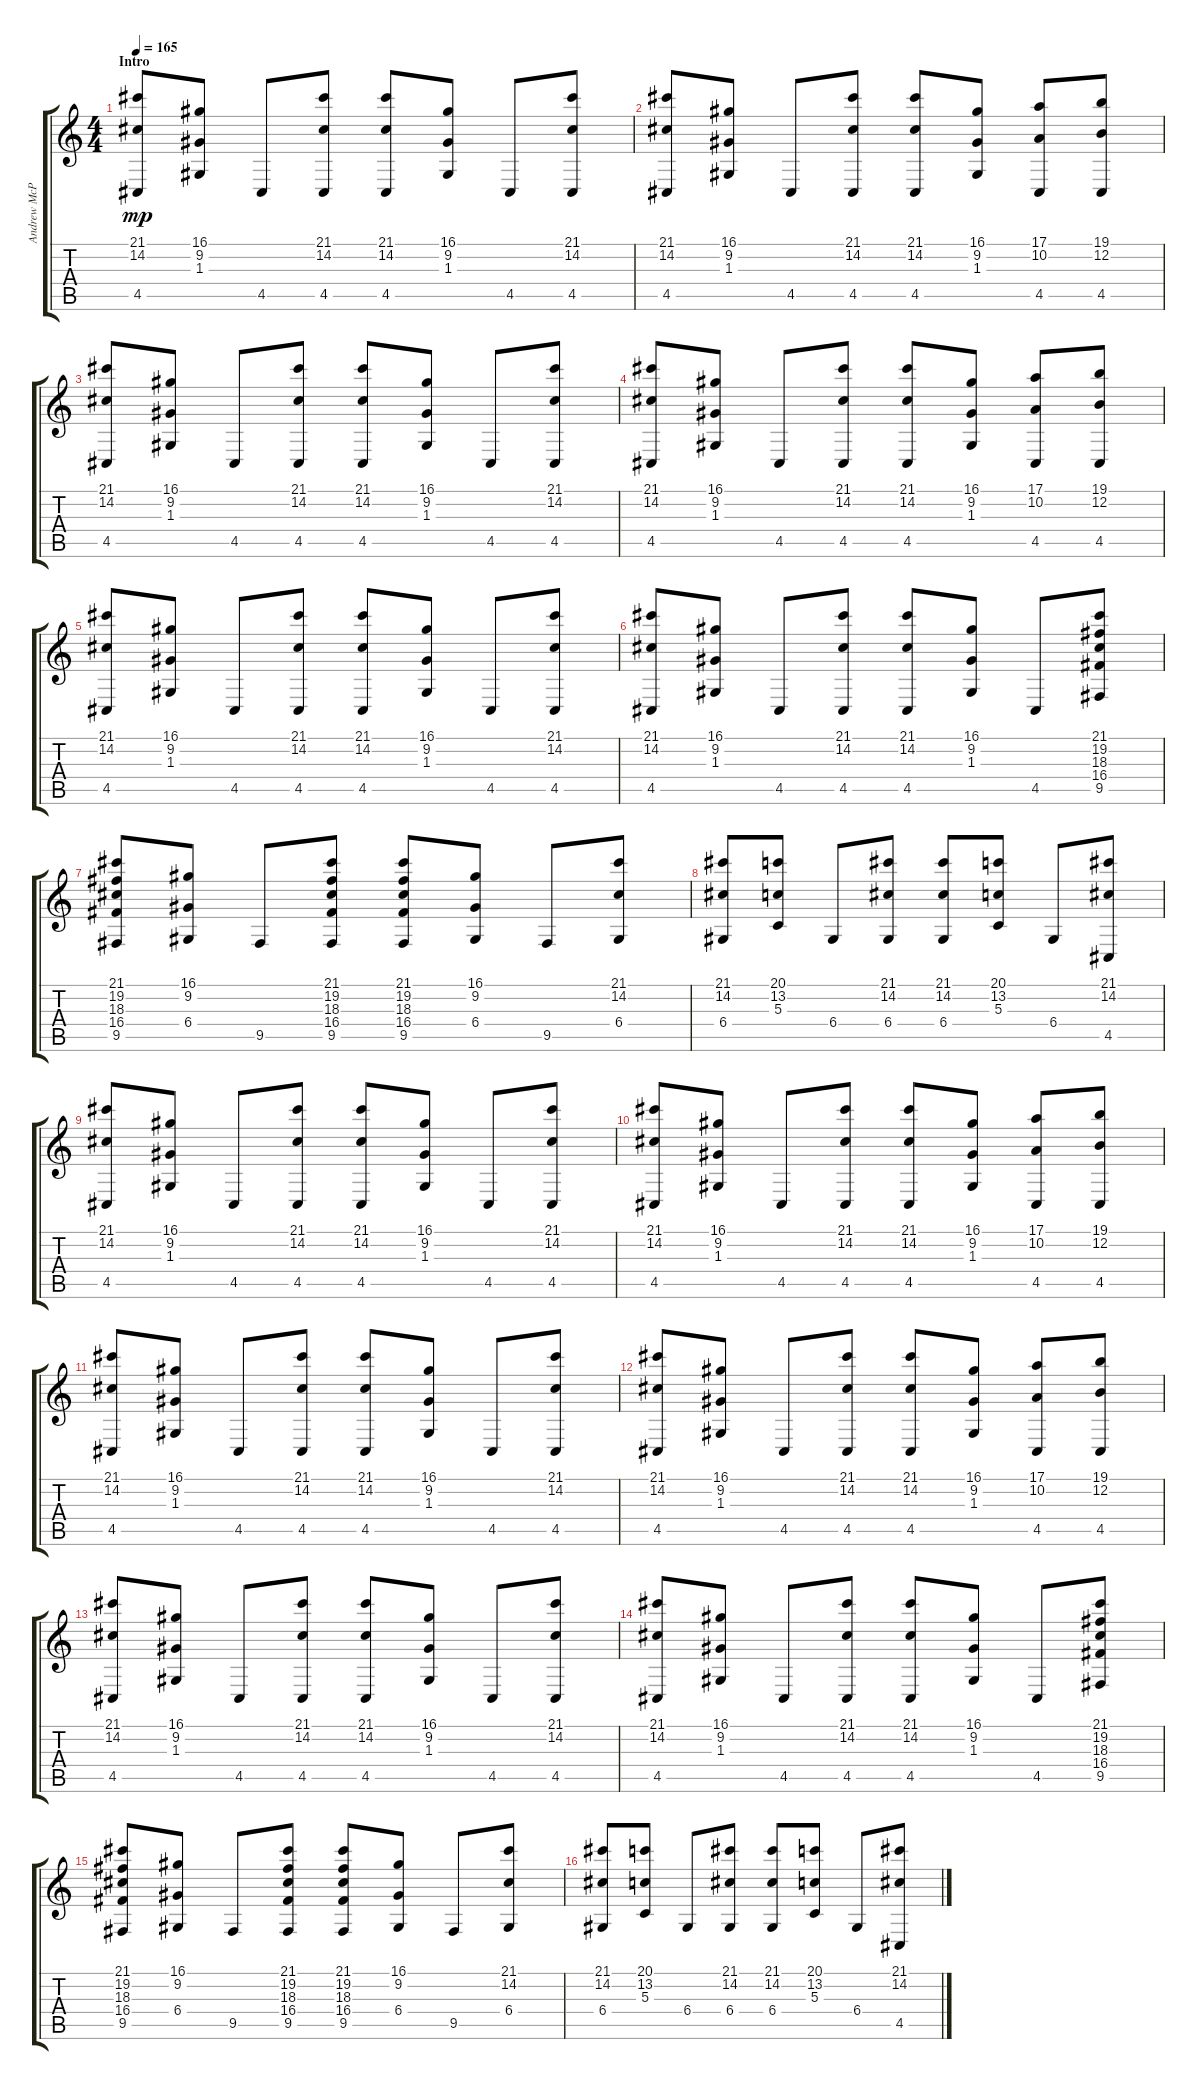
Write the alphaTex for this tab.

\track ("Andrew McPauls (Keyb)" "Andrew McP") {instrument stringensemble1}
\staff {score tabs}
\tuning (E4 B3 G3 D3 A2 E2) {hide}
\ts (4 4)
\section ("" "Intro")
\tempo 165
\clef g2
\ks c
(21.1 14.2 4.5).8{dy mp volume 6 instrument stringensemble1} (16.1 9.2 1.3).8 4.5.8 (21.1 14.2 4.5).8 (21.1 14.2 4.5).8 (16.1 9.2 1.3).8 4.5.8 (21.1 14.2 4.5).8 |
(21.1 14.2 4.5).8 (16.1 9.2 1.3).8 4.5.8 (21.1 14.2 4.5).8 (21.1 14.2 4.5).8 (16.1 9.2 1.3).8 (17.1 10.2 4.5).8 (19.1 12.2 4.5).8 |
(21.1 14.2 4.5).8{volume 8} (16.1 9.2 1.3).8 4.5.8 (21.1 14.2 4.5).8 (21.1 14.2 4.5).8 (16.1 9.2 1.3).8 4.5.8 (21.1 14.2 4.5).8 |
(21.1 14.2 4.5).8 (16.1 9.2 1.3).8 4.5.8 (21.1 14.2 4.5).8 (21.1 14.2 4.5).8 (16.1 9.2 1.3).8 (17.1 10.2 4.5).8 (19.1 12.2 4.5).8 |
(21.1 14.2 4.5).8{volume 10} (16.1 9.2 1.3).8 4.5.8 (21.1 14.2 4.5).8 (21.1 14.2 4.5).8 (16.1 9.2 1.3).8 4.5.8 (21.1 14.2 4.5).8 |
(21.1 14.2 4.5).8 (16.1 9.2 1.3).8 4.5.8 (21.1 14.2 4.5).8 (21.1 14.2 4.5).8 (16.1 9.2 1.3).8 4.5.8 (21.1 19.2 18.3 16.4 9.5).8 |
(21.1 19.2 18.3 16.4 9.5).8{volume 11} (16.1 9.2 6.4).8 9.5.8 (21.1 19.2 18.3 16.4 9.5).8 (21.1 19.2 18.3 16.4 9.5).8 (16.1 9.2 6.4).8 9.5.8 (21.1 14.2 6.4).8 |
(21.1 14.2 6.4).8 (20.1 13.2 5.3).8 6.4.8 (21.1 14.2 6.4).8 (21.1 14.2 6.4).8 (20.1 13.2 5.3).8 6.4.8 (21.1 14.2 4.5).8 |
(21.1 14.2 4.5).8{volume 12} (16.1 9.2 1.3).8 4.5.8 (21.1 14.2 4.5).8 (21.1 14.2 4.5).8 (16.1 9.2 1.3).8 4.5.8 (21.1 14.2 4.5).8 |
(21.1 14.2 4.5).8 (16.1 9.2 1.3).8 4.5.8 (21.1 14.2 4.5).8 (21.1 14.2 4.5).8 (16.1 9.2 1.3).8 (17.1 10.2 4.5).8 (19.1 12.2 4.5).8 |
(21.1 14.2 4.5).8 (16.1 9.2 1.3).8 4.5.8 (21.1 14.2 4.5).8 (21.1 14.2 4.5).8 (16.1 9.2 1.3).8 4.5.8 (21.1 14.2 4.5).8 |
(21.1 14.2 4.5).8 (16.1 9.2 1.3).8 4.5.8 (21.1 14.2 4.5).8 (21.1 14.2 4.5).8 (16.1 9.2 1.3).8 (17.1 10.2 4.5).8 (19.1 12.2 4.5).8 |
(21.1 14.2 4.5).8 (16.1 9.2 1.3).8 4.5.8 (21.1 14.2 4.5).8 (21.1 14.2 4.5).8 (16.1 9.2 1.3).8 4.5.8 (21.1 14.2 4.5).8 |
(21.1 14.2 4.5).8 (16.1 9.2 1.3).8 4.5.8 (21.1 14.2 4.5).8 (21.1 14.2 4.5).8 (16.1 9.2 1.3).8 4.5.8 (21.1 19.2 18.3 16.4 9.5).8 |
(21.1 19.2 18.3 16.4 9.5).8 (16.1 9.2 6.4).8 9.5.8 (21.1 19.2 18.3 16.4 9.5).8 (21.1 19.2 18.3 16.4 9.5).8 (16.1 9.2 6.4).8 9.5.8 (21.1 14.2 6.4).8 |
(21.1 14.2 6.4).8 (20.1 13.2 5.3).8 6.4.8 (21.1 14.2 6.4).8 (21.1 14.2 6.4).8 (20.1 13.2 5.3).8 6.4.8 (21.1 14.2 4.5).8
